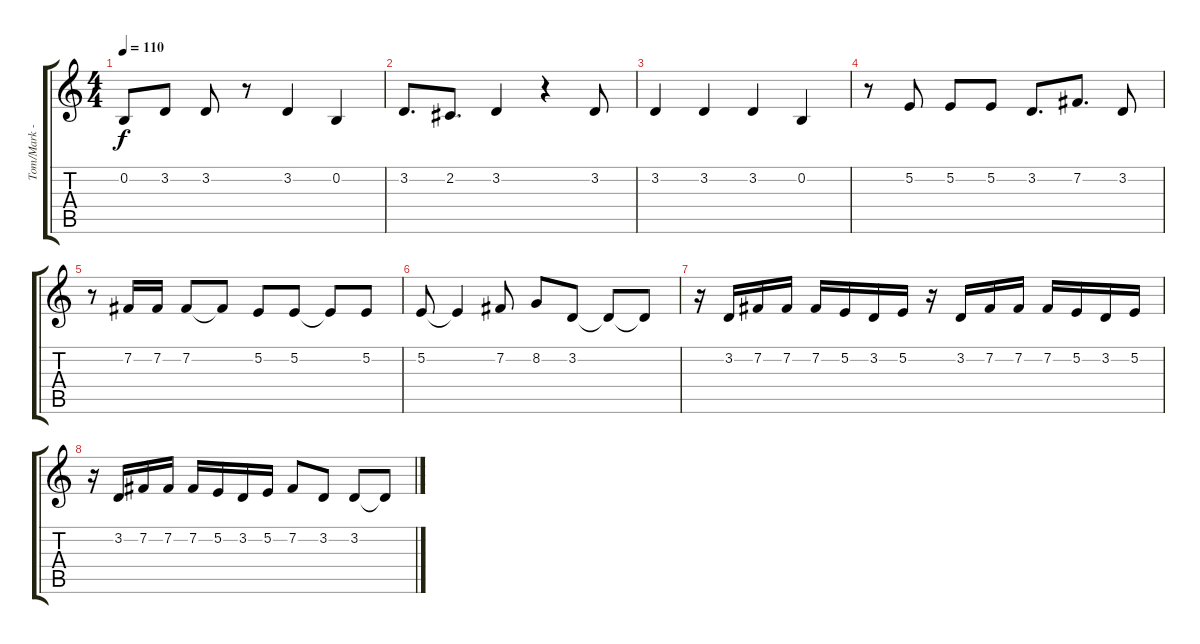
\track ("Tom/Mark - Vocals" "Tom/Mark -") {instrument altosax}
\staff {score tabs}
\tuning (E4 B3 G3 D3 A2 E2) {hide}
\ts (4 4)
\tempo 110
\clef g2
\ks c
0.2.8{dy f} 3.2.8 3.2.8 r.8 3.2.4 0.2.4 |
3.2.8{d} 2.2.8{d} 3.2.4 r.4 3.2.8 |
3.2.4 3.2.4 3.2.4 0.2.4 |
r.8 5.2.8 5.2.8 5.2.8 3.2.8{d} 7.2.8{d} 3.2.8 |
r.8 7.2.16 7.2.16 7.2.8 7.2{t}.8 5.2.8 5.2.8 5.2{t}.8 5.2.8 |
5.2.8 5.2{t}.4 7.2.8 8.2.8 3.2.8 3.2{t}.8 3.2{t}.8 |
r.16 3.2.16 7.2.16 7.2.16 7.2.16 5.2.16 3.2.16 5.2.16 r.16 3.2.16 7.2.16 7.2.16 7.2.16 5.2.16 3.2.16 5.2.16 |
r.16 3.2.16{instrument tenorsax} 7.2.16 7.2.16 7.2.16 5.2.16 3.2.16 5.2.16 7.2.8 3.2.8 3.2.8 3.2{t}.8
